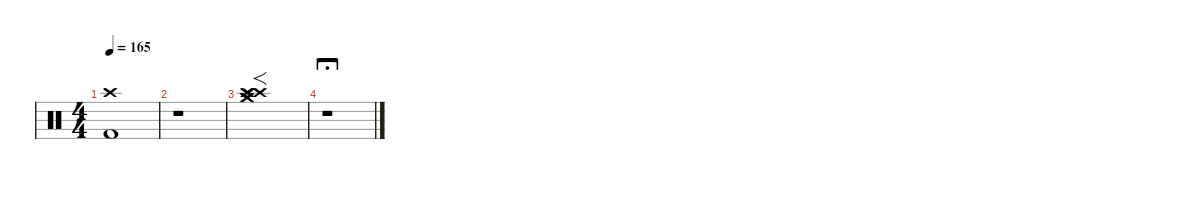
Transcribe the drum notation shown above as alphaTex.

\defaultSystemsLayout 4
\hideDynamics
\bracketExtendMode nobrackets
\singleTrackTrackNamePolicy hidden
\multiTrackTrackNamePolicy hidden
\firstSystemTrackNameMode fullname
\firstSystemTrackNameOrientation horizontal
\otherSystemsTrackNameOrientation horizontal
\track ("Marty Chapman (Drums)" "drm.") {instrument percussion}
\staff {score}
\articulation defaults
\ts (4 4)
\tempo 165
\clef neutral
\ks c
("Crash high (hit)" "Kick (hit) 2").1{dy f beam Down} |
r.1{beam Down} |
("Crash high (hit)" "Crash medium (hit)" "Splash (hit)" "Crash high (hit)" "Crash medium (hit)" "Splash (hit)").1{f dy fff beam Down} |
r.1{fermata (long 1) beam Down}
